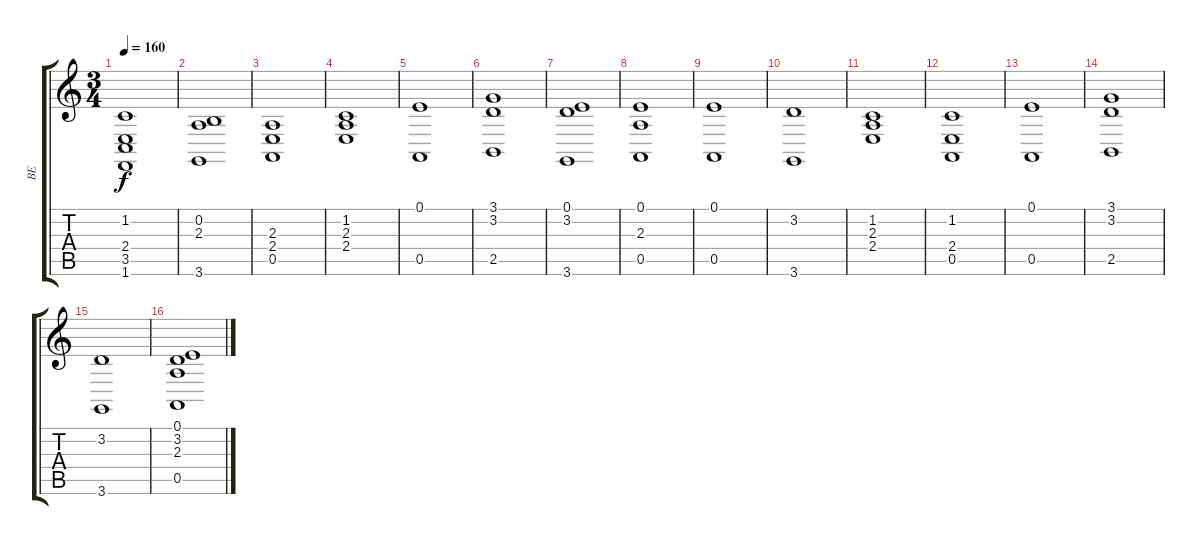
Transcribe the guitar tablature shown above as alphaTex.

\track ("BE" "BE") {instrument stringensemble1}
\staff {score tabs}
\tuning (E4 B3 G3 D3 A2 E2) {hide}
\ts (3 4)
\tempo 160
\clef g2
\ks c
(1.2 2.4 3.5 1.6).1{dy f} |
(0.2 2.3 3.6).1 |
(2.3 2.4 0.5).1 |
(1.2 2.3 2.4).1 |
(0.1 0.5).1 |
(3.1 3.2 2.5).1 |
(0.1 3.2 3.6).1 |
(0.1 2.3 0.5).1 |
(0.1 0.5).1 |
(3.2 3.6).1 |
(1.2 2.3 2.4).1 |
(1.2 2.4 0.5).1 |
(0.1 0.5).1 |
(3.1 3.2 2.5).1 |
(3.2 3.6).1 |
(0.1 3.2 2.3 0.5).1
